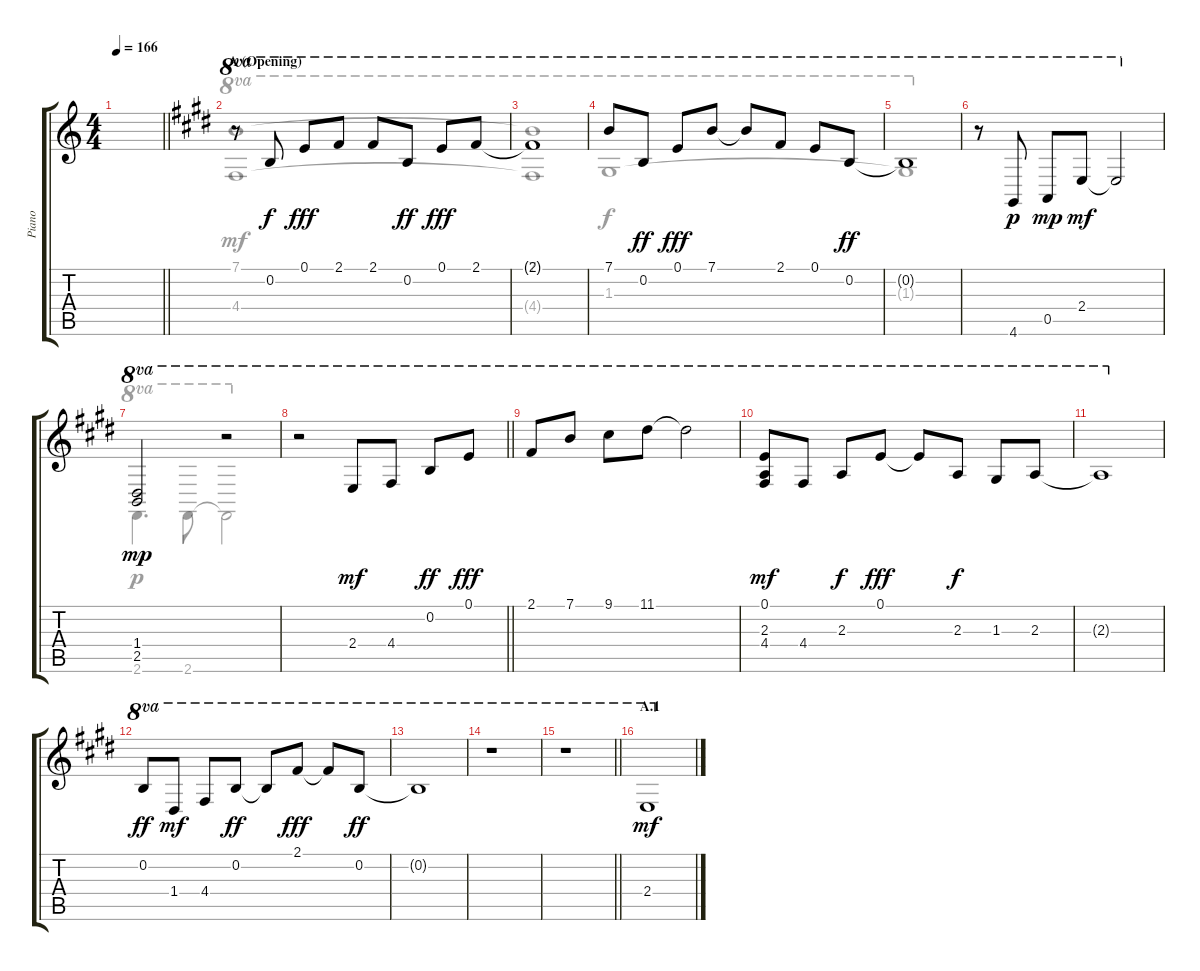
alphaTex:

\track ("Piano" "Piano") {instrument brightacousticpiano}
\staff {score tabs}
\tuning (E5 B4 G4 D4 A3 E3) {hide}
\voice
\ts (4 4)
\section ("" "")
\tempo 166
\clef g2
\barLineRight lightlight
\ks c
|
\section ("" "A (Opening)")
\ks e
r.8{ot 8va} 0.2.8{ot 8va} 0.1.8{ot 8va dy fff} 2.1.8{ot 8va} 2.1.8{ot 8va} 0.2.8{ot 8va dy ff} 0.1.8{ot 8va dy fff} 2.1.8{ot 8va} |
2.1{t}.1{ot 8va} |
7.1.8{ot 8va} 0.2.8{ot 8va dy ff} 0.1.8{ot 8va dy fff} 7.1.8{ot 8va} 7.1{t}.8{ot 8va} 2.1.8{ot 8va} 0.1.8{ot 8va} 0.2.8{ot 8va dy ff} |
0.2{t}.1{ot 8va} |
r.8{ot 8va} 4.6.8{ot 8va dy p} 0.5.8{ot 8va dy mp} 2.4.8{ot 8va dy mf} 2.4{t}.2{ot 8va} |
(1.4 2.5).2{ot 8va dy mp} r.2{ot 8va} |
\barLineRight lightlight
r.2{ot 8va} 2.4.8{ot 8va dy mf} 4.4.8{ot 8va} 0.2.8{ot 8va dy ff} 0.1.8{ot 8va dy fff} |
2.1.8{ot 8va} 7.1.8{ot 8va} 9.1.8{ot 8va} 11.1.8{ot 8va} 11.1{t}.2{ot 8va} |
(0.1 2.3 4.4).8{ot 8va dy mf} 4.4.8{ot 8va} 2.3.8{ot 8va dy f} 0.1.8{ot 8va dy fff} 0.1{t}.8{ot 8va} 2.3.8{ot 8va dy f} 1.3.8{ot 8va} 2.3.8{ot 8va} |
2.3{t}.1{ot 8va} |
0.2.8{ot 8va dy ff} 1.4.8{ot 8va dy mf} 4.4.8{ot 8va} 0.2.8{ot 8va dy ff} 0.2{t}.8{ot 8va} 2.1.8{ot 8va dy fff} 2.1{t}.8{ot 8va} 0.2.8{ot 8va dy ff} |
0.2{t}.1{ot 8va} |
r.1{ot 8va} |
\barLineRight lightlight
r.1{ot 8va} |
\section ("" "A.1")
2.4.1{ot 8va dy mf}
\voice
\clef g2
\ottava regular
\simile none
\barLineRight lightlight
\ks c
|
\ks e
(7.1 4.4).1{ot 8va} |
(7.1{t} 4.4{t}).1{ot 8va} |
1.3.1{ot 8va dy f} |
1.3{t}.1{ot 8va} |
|
2.6.4{d ot 8va dy p} 2.6.8{ot 8va} 2.6{t}.2{ot 8va} |
\barLineRight lightlight
|
|
|
|
|
|
|
\barLineRight lightlight
|
